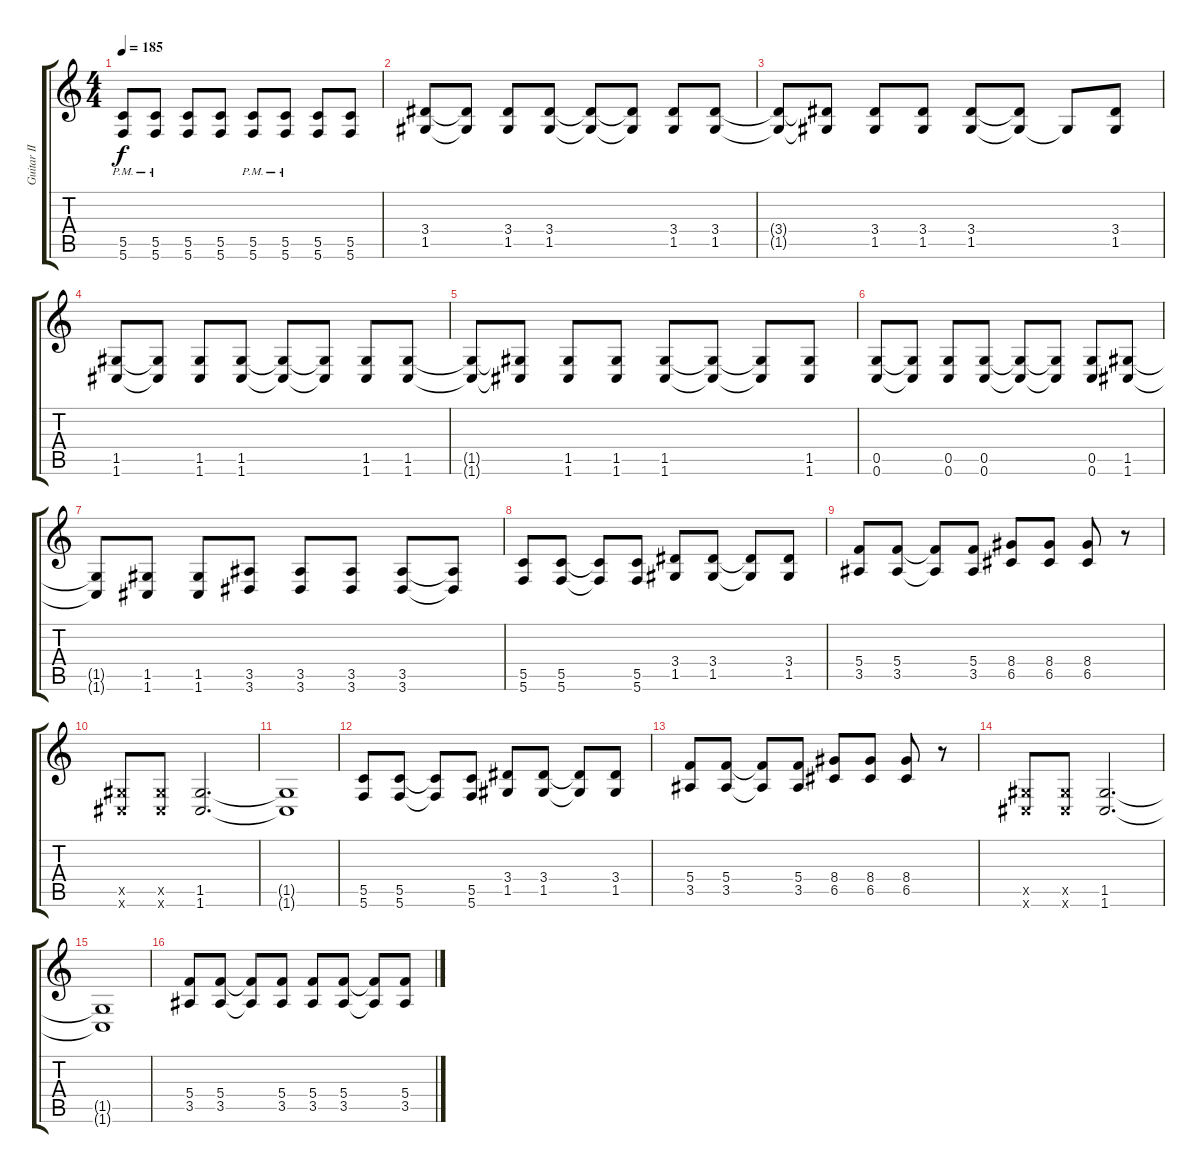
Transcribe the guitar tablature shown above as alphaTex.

\track ("Guitar II" "Guitar II") {instrument overdrivenguitar}
\staff {score tabs}
\tuning (D4 A3 F3 C3 G2 C2) {hide}
\ts (4 4)
\tempo 185
\clef g2
\ks c
(5.5{pm} 5.6{pm}).8{dy f} (5.5{pm} 5.6{pm}).8 (5.5 5.6).8 (5.5 5.6).8 (5.5{pm} 5.6{pm}).8 (5.5{pm} 5.6{pm}).8 (5.5 5.6).8 (5.5 5.6).8 |
(3.4 1.5).8 (3.4{t} 1.5{t}).8 (3.4 1.5).8 (3.4 1.5).8 (3.4{t} 1.5{t}).8 (3.4{t} 1.5{t}).8 (3.4 1.5).8 (3.4 1.5).8 |
(3.4{t} 1.5{t}).8 (3.4{t} 1.5{t}).8 (3.4 1.5).8 (3.4 1.5).8 (3.4 1.5).8 (3.4{t} 1.5{t}).8 1.5{t}.8 (3.4 1.5).8 |
(1.5 1.6).8 (1.5{t} 1.6{t}).8 (1.5 1.6).8 (1.5 1.6).8 (1.5{t} 1.6{t}).8 (1.5{t} 1.6{t}).8 (1.5 1.6).8 (1.5 1.6).8 |
(1.5{t} 1.6{t}).8 (1.5{t} 1.6{t}).8 (1.5 1.6).8 (1.5 1.6).8 (1.5 1.6).8 (1.5{t} 1.6{t}).8 (1.5{t} 1.6{t}).8 (1.5 1.6).8 |
(0.5 0.6).8 (0.5{t} 0.6{t}).8 (0.5 0.6).8 (0.5 0.6).8 (0.5{t} 0.6{t}).8 (0.5{t} 0.6{t}).8 (0.5 0.6).8 (1.5 1.6).8 |
(1.5{t} 1.6{t}).8 (1.5 1.6).8 (1.5 1.6).8 (3.5 3.6).8 (3.5 3.6).8 (3.5 3.6).8 (3.5 3.6).8 (3.5{t} 3.6{t}).8 |
(5.5 5.6).8 (5.5 5.6).8 (5.5{t} 5.6{t}).8 (5.5 5.6).8 (3.4 1.5).8 (3.4 1.5).8 (3.4{t} 1.5{t}).8 (3.4 1.5).8 |
(5.4 3.5).8 (5.4 3.5).8 (5.4{t} 3.5{t}).8 (5.4 3.5).8 (8.4 6.5).8 (8.4 6.5).8 (8.4 6.5).8 r.8 |
(1.5{x} 1.6{x}).8 (1.5{x} 1.6{x}).8 (1.5 1.6).2{d} |
(1.5{t} 1.6{t}).1 |
(5.5 5.6).8 (5.5 5.6).8 (5.5{t} 5.6{t}).8 (5.5 5.6).8 (3.4 1.5).8 (3.4 1.5).8 (3.4{t} 1.5{t}).8 (3.4 1.5).8 |
(5.4 3.5).8 (5.4 3.5).8 (5.4{t} 3.5{t}).8 (5.4 3.5).8 (8.4 6.5).8 (8.4 6.5).8 (8.4 6.5).8 r.8 |
(1.5{x} 1.6{x}).8 (1.5{x} 1.6{x}).8 (1.5 1.6).2{d} |
(1.5{t} 1.6{t}).1 |
(5.4 3.5).8 (5.4 3.5).8 (5.4{t} 3.5{t}).8 (5.4 3.5).8 (5.4 3.5).8 (5.4 3.5).8 (5.4{t} 3.5{t}).8 (5.4 3.5).8
